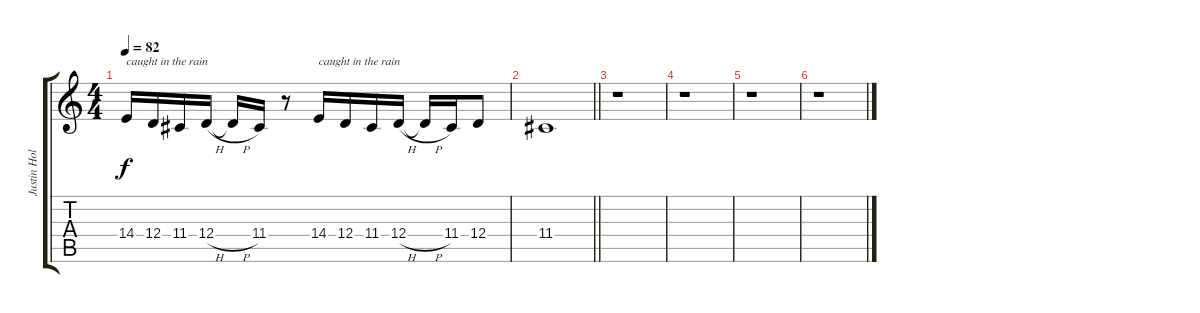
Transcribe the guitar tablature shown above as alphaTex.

\track ("Justin Holman (Backing Vocals)" "Justin Hol") {instrument harmonica}
\staff {score tabs}
\tuning (E4 B3 G3 D3 A2 D2) {hide}
\ts (4 4)
\tempo 82
\clef g2
\ks c
14.4.16{txt "caught in the rain" dy f} 12.4.16 11.4.16 12.4{h}.16 12.4{h t}.16 11.4.16 r.8 14.4.16{txt "caught in the rain"} 12.4.16 11.4.16 12.4{h}.16 12.4{h t}.16 11.4.16 12.4.8 |
\barLineRight lightlight
11.4.1 |
r.1 |
r.1 |
r.1 |
r.1
